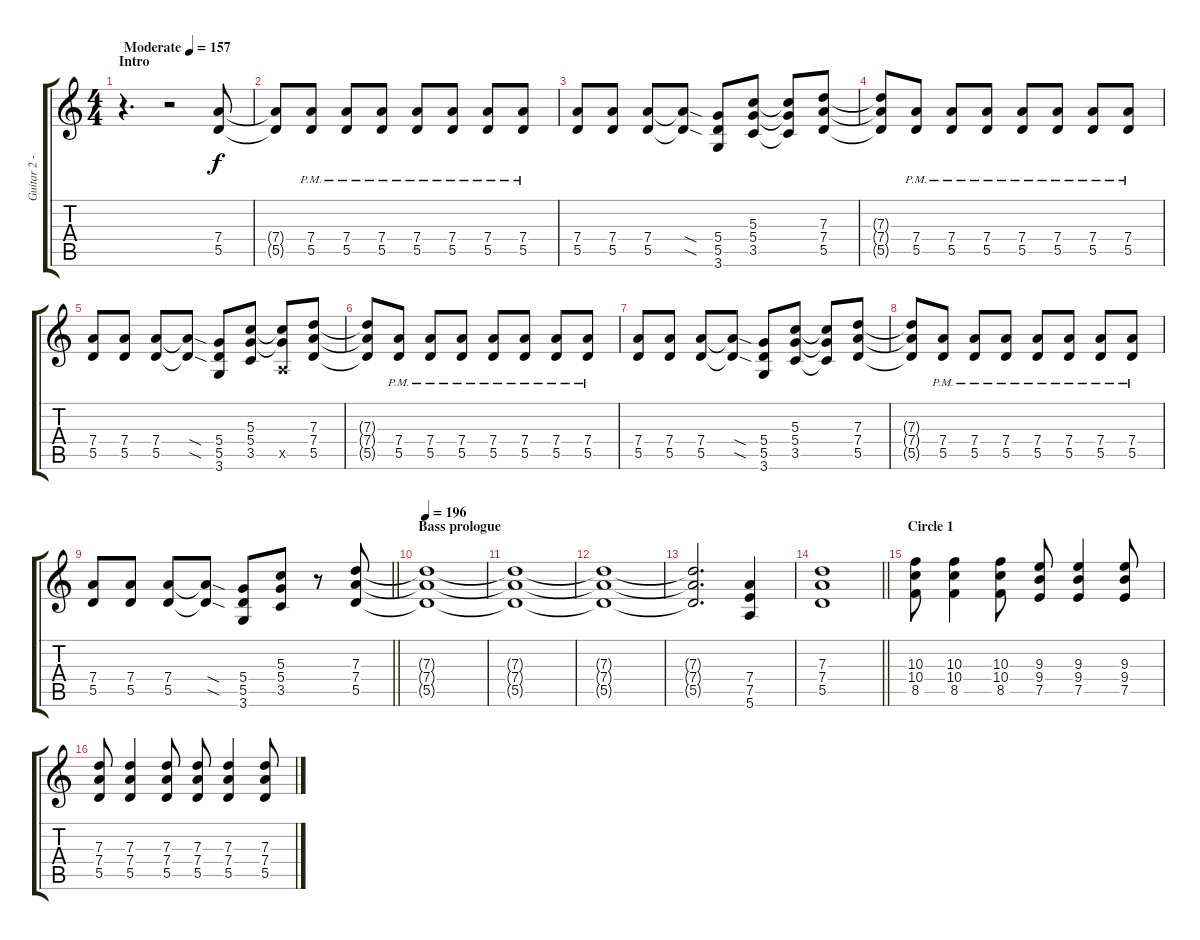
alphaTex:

\track ("Guitar 2 - Dave Casillas" "Guitar 2 -") {instrument distortionguitar}
\staff {score tabs}
\tuning (E4 B3 G3 D3 A2 E2) {hide}
\ts (4 4)
\section ("" "Intro")
\tempo (157 "Moderate")
\clef g2
\ks c
r.4{d dy f instrument distortionguitar} r.2 (7.4 5.5).8 |
(7.4{t} 5.5{t}).8 (7.4{pm} 5.5{pm}).8 (7.4{pm} 5.5{pm}).8 (7.4{pm} 5.5{pm}).8 (7.4{pm} 5.5{pm}).8 (7.4{pm} 5.5{pm}).8 (7.4{pm} 5.5{pm}).8 (7.4{pm} 5.5{pm}).8 |
(7.4 5.5).8 (7.4 5.5).8 (7.4 5.5).8 (7.4{sod t} 5.5{sod t}).8 (5.4 5.5 3.6).8 (5.3 5.4 3.5).8 (5.3{t} 5.4{t} 3.5{t}).8 (7.3 7.4 5.5).8 |
(7.3{t} 7.4{t} 5.5{t}).8 (7.4{pm} 5.5{pm}).8 (7.4{pm} 5.5{pm}).8 (7.4{pm} 5.5{pm}).8 (7.4{pm} 5.5{pm}).8 (7.4{pm} 5.5{pm}).8 (7.4{pm} 5.5{pm}).8 (7.4{pm} 5.5{pm}).8 |
(7.4 5.5).8 (7.4 5.5).8 (7.4 5.5).8 (7.4{sod t} 5.5{sod t}).8 (5.4 5.5 3.6).8 (5.3 5.4 3.5).8 (5.3{t} 5.4{t} 0.5{x}).8 (7.3 7.4 5.5).8 |
(7.3{t} 7.4{t} 5.5{t}).8 (7.4{pm} 5.5{pm}).8 (7.4{pm} 5.5{pm}).8 (7.4{pm} 5.5{pm}).8 (7.4{pm} 5.5{pm}).8 (7.4{pm} 5.5{pm}).8 (7.4{pm} 5.5{pm}).8 (7.4{pm} 5.5{pm}).8 |
(7.4 5.5).8 (7.4 5.5).8 (7.4 5.5).8 (7.4{sod t} 5.5{sod t}).8 (5.4 5.5 3.6).8 (5.3 5.4 3.5).8 (5.3{t} 5.4{t} 3.5{t}).8 (7.3 7.4 5.5).8 |
(7.3{t} 7.4{t} 5.5{t}).8 (7.4{pm} 5.5{pm}).8 (7.4{pm} 5.5{pm}).8 (7.4{pm} 5.5{pm}).8 (7.4{pm} 5.5{pm}).8 (7.4{pm} 5.5{pm}).8 (7.4{pm} 5.5{pm}).8 (7.4{pm} 5.5{pm}).8 |
\barLineRight lightlight
(7.4 5.5).8 (7.4 5.5).8 (7.4 5.5).8 (7.4{sod t} 5.5{sod t}).8 (5.4 5.5 3.6).8 (5.3 5.4 3.5).8 r.8 (7.3 7.4 5.5).8 |
\section ("" "Bass prologue")
\tempo 196
(7.3{t} 7.4{t} 5.5{t}).1 |
(7.3{t} 7.4{t} 5.5{t}).1{volume 7} |
(7.3{t} 7.4{t} 5.5{t}).1 |
(7.3{t} 7.4{t} 5.5{t}).2{d} (7.4 7.5 5.6).4{volume 13} |
\barLineRight lightlight
(7.3 7.4 5.5).1 |
\section ("" "Circle 1")
(10.3 10.4 8.5).8 (10.3 10.4 8.5).4 (10.3 10.4 8.5).8 (9.3 9.4 7.5).8 (9.3 9.4 7.5).4 (9.3 9.4 7.5).8 |
(7.3 7.4 5.5).8 (7.3 7.4 5.5).4 (7.3 7.4 5.5).8 (7.3 7.4 5.5).8 (7.3 7.4 5.5).4 (7.3 7.4 5.5).8
